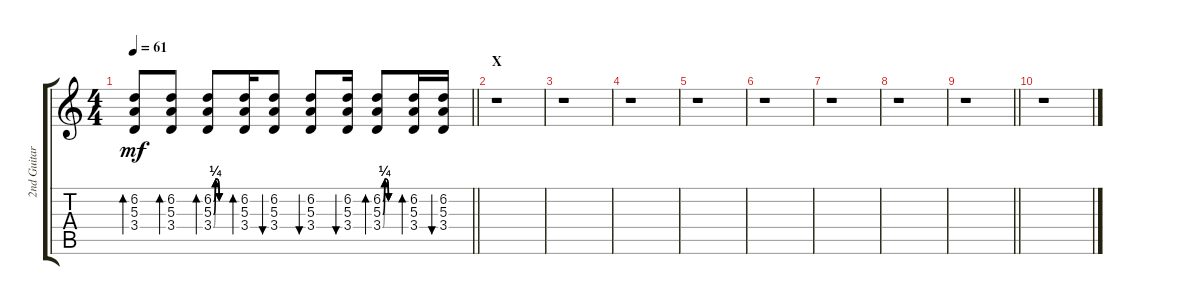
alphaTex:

\track ("2nd Guitar" "2nd Guitar") {instrument acousticguitarsteel}
\staff {score tabs}
\tuning (Db4 Ab3 E3 B2 Gb2 Db2) {hide}
\ts (4 4)
\tempo 61
\clef g2
\barLineRight lightlight
\ks c
(6.2 5.3 3.4).8{bd 30 dy mf} (6.2 5.3 3.4).8{bd 30} (6.2{be (custom 0 0 10 1 20 1 30 0 60 0)} 5.3{be (custom 0 0 10 1 20 1 30 0 60 0)} 3.4{be (custom 0 0 10 1 20 1 30 0 60 0)}).8{bd 30} (6.2 5.3 3.4).16{bd 30} (6.2 5.3 3.4).8{bu 30} (6.2 5.3 3.4).8{bu 30} (6.2 5.3 3.4).16{bu 30} (6.2{be (custom 0 0 10 1 20 1 30 0 60 0)} 5.3{be (custom 0 0 10 1 20 1 30 0 60 0)} 3.4{be (custom 0 0 10 1 20 1 30 0 60 0)}).8{bd 30} (6.2 5.3 3.4).16{bd 30} (6.2 5.3 3.4).16{bu 30} |
\section ("" "X")
r.1 |
r.1 |
r.1 |
r.1 |
r.1 |
r.1 |
r.1 |
\barLineRight lightlight
r.1 |
r.1
